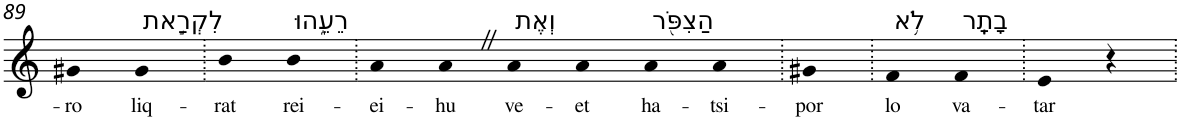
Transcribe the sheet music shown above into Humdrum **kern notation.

**kern	**text
*part1	*part1
*staff1	*staff1
*I"Piano	*
*I'Pno	*
!!LO:PB:g=z
*clefG2	*
*k[]	*
=89	=89
!	!LO:LY:b
4g#X	-ro
!LO:TX:a:t=לִקְרַ֣את	!
!	!LO:LY:b
4g#	liq-
=90.	=90.
!	!LO:LY:b
4b	-rat
!LO:TX:a:t=רֵעֵ֑הוּ	!
!	!LO:LY:b
4b	rei-
=91.	=91.
!	!LO:LY:b
4a	-ei-
!	!LO:LY:b
4aZ	-hu
!LO:TX:a:t=וְאֶת	!
!	!LO:LY:b
4a	ve-
!	!LO:LY:b
4a	-et
!LO:TX:a:t=הַצִפֹּ֖ר	!
!	!LO:LY:b
4a	ha-
!	!LO:LY:b
4a	-tsi-
=92.	=92.
!	!LO:LY:b
4g#X	-por
=93.	=93.
!LO:TX:a:t=לֹ֥א	!
!	!LO:LY:b
4f	lo
!LO:TX:a:t=בָתָֽר	!
!	!LO:LY:b
4f	va-
=94.	=94.
!	!LO:LY:b
4e	-tar
4r	.
=.	=.
*-	*-
